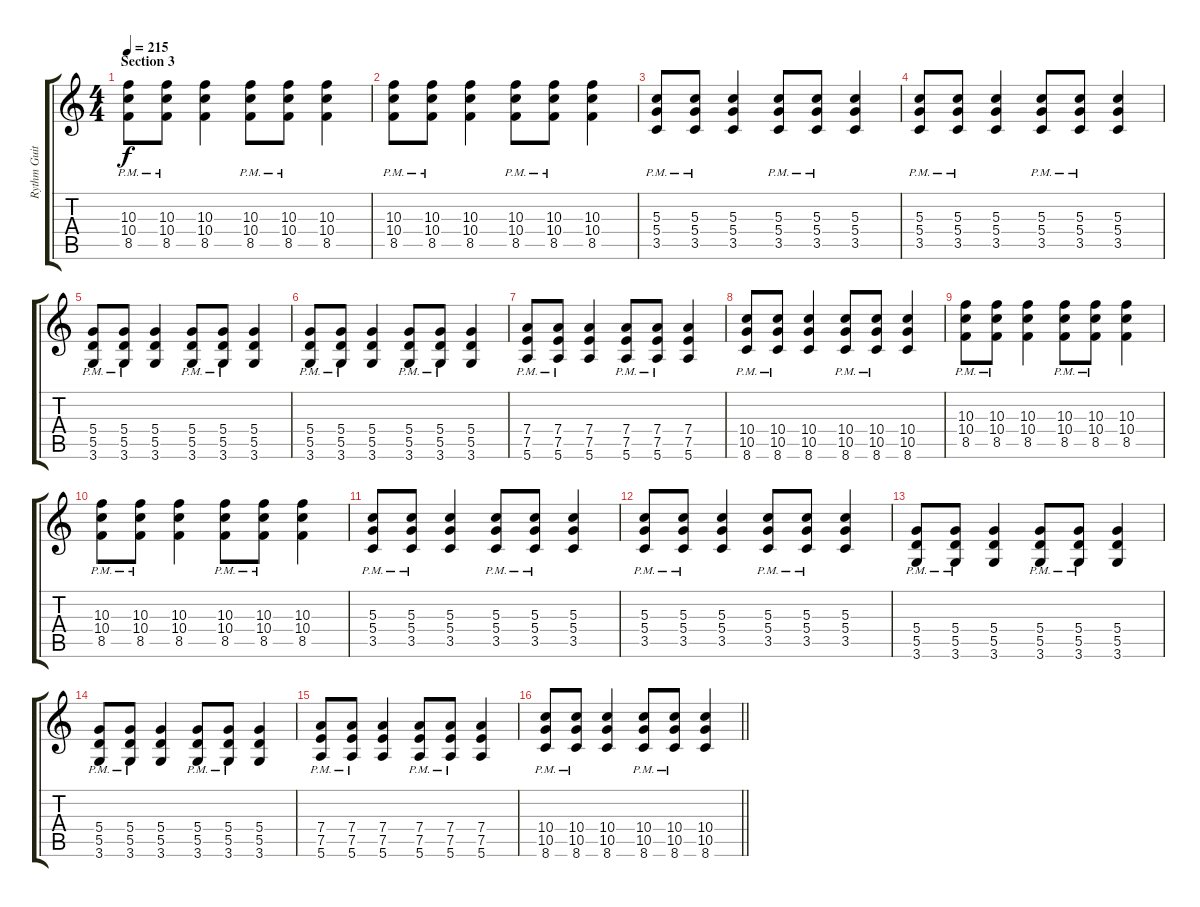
\track ("Rythm Guitar" "Rythm Guit") {instrument electricguitarclean}
\staff {score tabs}
\tuning (E4 B3 G3 D3 A2 E2) {hide}
\ts (4 4)
\section ("" "Section 3")
\tempo 215
\clef g2
\ks c
(10.3{pm} 10.4{pm} 8.5{pm}).8{dy f} (10.3{pm} 10.4{pm} 8.5{pm}).8 (10.3 10.4 8.5).4 (10.3{pm} 10.4{pm} 8.5{pm}).8 (10.3{pm} 10.4{pm} 8.5{pm}).8 (10.3 10.4 8.5).4 |
(10.3{pm} 10.4{pm} 8.5{pm}).8 (10.3{pm} 10.4{pm} 8.5{pm}).8 (10.3 10.4 8.5).4 (10.3{pm} 10.4{pm} 8.5{pm}).8 (10.3{pm} 10.4{pm} 8.5{pm}).8 (10.3 10.4 8.5).4 |
(5.3{pm} 5.4{pm} 3.5{pm}).8 (5.3{pm} 5.4{pm} 3.5{pm}).8 (5.3 5.4 3.5).4 (5.3{pm} 5.4{pm} 3.5{pm}).8 (5.3{pm} 5.4{pm} 3.5{pm}).8 (5.3 5.4 3.5).4 |
(5.3{pm} 5.4{pm} 3.5{pm}).8 (5.3{pm} 5.4{pm} 3.5{pm}).8 (5.3 5.4 3.5).4 (5.3{pm} 5.4{pm} 3.5{pm}).8 (5.3{pm} 5.4{pm} 3.5{pm}).8 (5.3 5.4 3.5).4 |
(5.4{pm} 5.5{pm} 3.6{pm}).8 (5.4{pm} 5.5{pm} 3.6{pm}).8 (5.4 5.5 3.6).4 (5.4{pm} 5.5{pm} 3.6{pm}).8 (5.4{pm} 5.5{pm} 3.6{pm}).8 (5.4 5.5 3.6).4 |
(5.4{pm} 5.5{pm} 3.6{pm}).8 (5.4{pm} 5.5{pm} 3.6{pm}).8 (5.4 5.5 3.6).4 (5.4{pm} 5.5{pm} 3.6{pm}).8 (5.4{pm} 5.5{pm} 3.6{pm}).8 (5.4 5.5 3.6).4 |
(7.4{pm} 7.5{pm} 5.6{pm}).8 (7.4{pm} 7.5{pm} 5.6{pm}).8 (7.4 7.5 5.6).4 (7.4{pm} 7.5{pm} 5.6{pm}).8 (7.4{pm} 7.5{pm} 5.6{pm}).8 (7.4 7.5 5.6).4 |
(10.4{pm} 10.5{pm} 8.6{pm}).8 (10.4{pm} 10.5{pm} 8.6{pm}).8 (10.4 10.5 8.6).4 (10.4{pm} 10.5{pm} 8.6{pm}).8 (10.4{pm} 10.5{pm} 8.6{pm}).8 (10.4 10.5 8.6).4 |
(10.3{pm} 10.4{pm} 8.5{pm}).8 (10.3{pm} 10.4{pm} 8.5{pm}).8 (10.3 10.4 8.5).4 (10.3{pm} 10.4{pm} 8.5{pm}).8 (10.3{pm} 10.4{pm} 8.5{pm}).8 (10.3 10.4 8.5).4 |
(10.3{pm} 10.4{pm} 8.5{pm}).8 (10.3{pm} 10.4{pm} 8.5{pm}).8 (10.3 10.4 8.5).4 (10.3{pm} 10.4{pm} 8.5{pm}).8 (10.3{pm} 10.4{pm} 8.5{pm}).8 (10.3 10.4 8.5).4 |
(5.3{pm} 5.4{pm} 3.5{pm}).8 (5.3{pm} 5.4{pm} 3.5{pm}).8 (5.3 5.4 3.5).4 (5.3{pm} 5.4{pm} 3.5{pm}).8 (5.3{pm} 5.4{pm} 3.5{pm}).8 (5.3 5.4 3.5).4 |
(5.3{pm} 5.4{pm} 3.5{pm}).8 (5.3{pm} 5.4{pm} 3.5{pm}).8 (5.3 5.4 3.5).4 (5.3{pm} 5.4{pm} 3.5{pm}).8 (5.3{pm} 5.4{pm} 3.5{pm}).8 (5.3 5.4 3.5).4 |
(5.4{pm} 5.5{pm} 3.6{pm}).8 (5.4{pm} 5.5{pm} 3.6{pm}).8 (5.4 5.5 3.6).4 (5.4{pm} 5.5{pm} 3.6{pm}).8 (5.4{pm} 5.5{pm} 3.6{pm}).8 (5.4 5.5 3.6).4 |
(5.4{pm} 5.5{pm} 3.6{pm}).8 (5.4{pm} 5.5{pm} 3.6{pm}).8 (5.4 5.5 3.6).4 (5.4{pm} 5.5{pm} 3.6{pm}).8 (5.4{pm} 5.5{pm} 3.6{pm}).8 (5.4 5.5 3.6).4 |
(7.4{pm} 7.5{pm} 5.6{pm}).8 (7.4{pm} 7.5{pm} 5.6{pm}).8 (7.4 7.5 5.6).4 (7.4{pm} 7.5{pm} 5.6{pm}).8 (7.4{pm} 7.5{pm} 5.6{pm}).8 (7.4 7.5 5.6).4 |
\barLineRight lightlight
(10.4{pm} 10.5{pm} 8.6{pm}).8 (10.4{pm} 10.5{pm} 8.6{pm}).8 (10.4 10.5 8.6).4 (10.4{pm} 10.5{pm} 8.6{pm}).8 (10.4{pm} 10.5{pm} 8.6{pm}).8 (10.4 10.5 8.6).4
